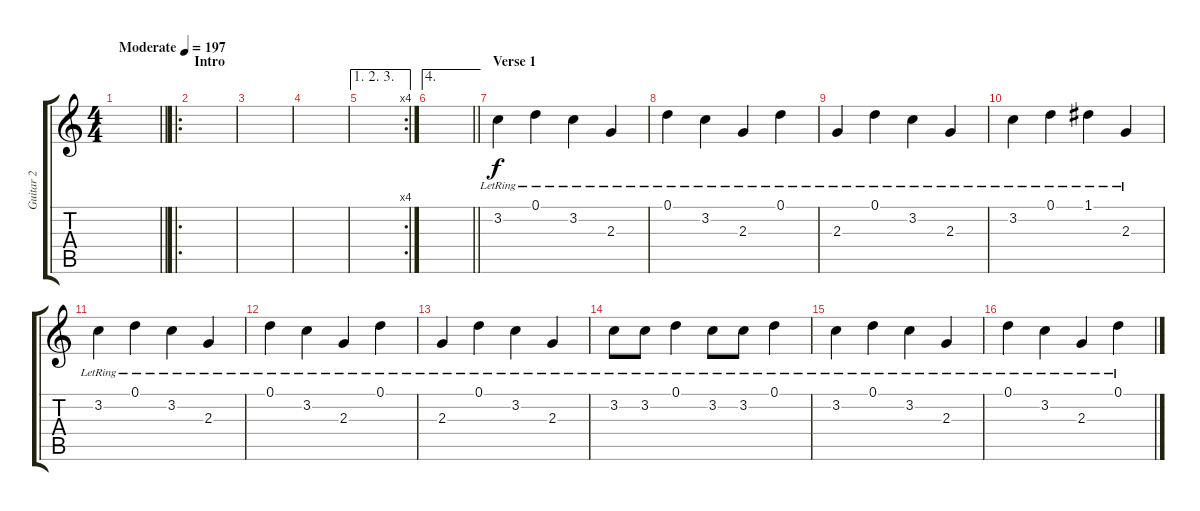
\track ("Guitar 2" "Guitar 2") {instrument distortionguitar}
\staff {score tabs}
\tuning (D4 A3 F3 C3 G2 C2) {hide}
\ts (4 4)
\tempo (197 "Moderate")
\clef g2
\barLineRight lightlight
\ks c
|
\ro
\section ("" "Intro")
|
|
|
\ae (1 2 3)
\rc 4
|
\ae 4
\barLineRight lightlight
|
\section ("" "Verse 1")
3.2{lr}.4{volume 12 instrument electricguitarjazz} 0.1{lr}.4 3.2{lr}.4 2.3{lr}.4 |
0.1{lr}.4 3.2{lr}.4 2.3{lr}.4 0.1{lr}.4 |
2.3{lr}.4 0.1{lr}.4 3.2{lr}.4 2.3{lr}.4 |
3.2{lr}.4 0.1{lr}.4 1.1{lr}.4 2.3{lr}.4 |
3.2{lr}.4 0.1{lr}.4 3.2{lr}.4 2.3{lr}.4 |
0.1{lr}.4 3.2{lr}.4 2.3{lr}.4 0.1{lr}.4 |
2.3{lr}.4 0.1{lr}.4 3.2{lr}.4 2.3{lr}.4 |
3.2{lr}.8 3.2{lr}.8 0.1{lr}.4 3.2{lr}.8 3.2{lr}.8 0.1{lr}.4 |
3.2{lr}.4 0.1{lr}.4 3.2{lr}.4 2.3{lr}.4 |
0.1{lr}.4 3.2{lr}.4 2.3{lr}.4 0.1{lr}.4
